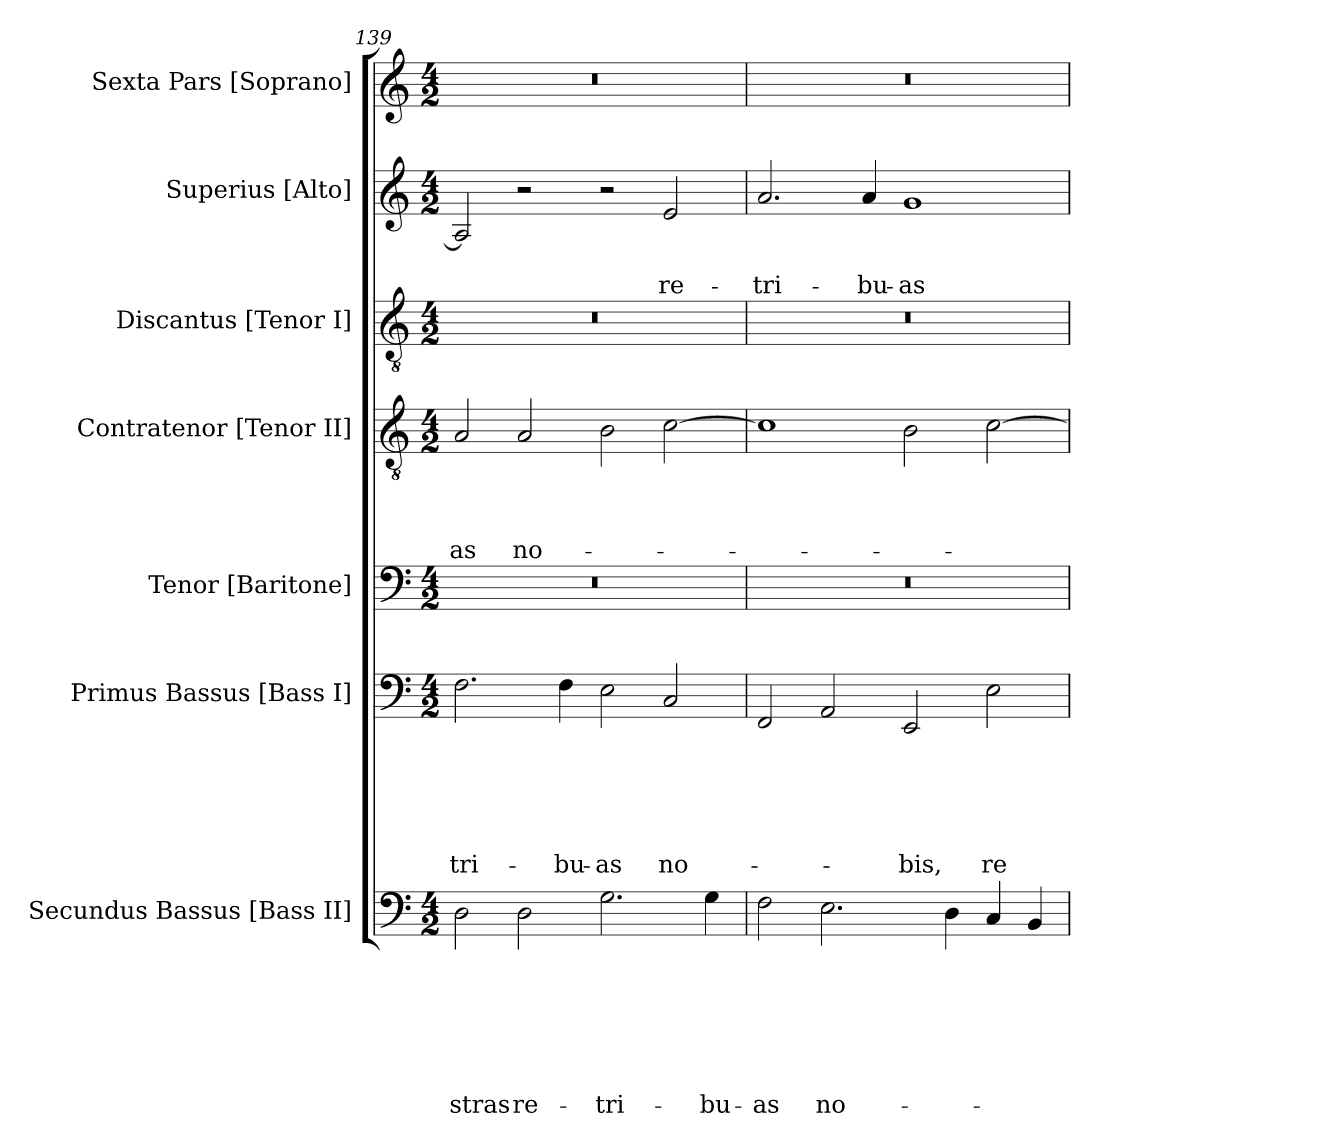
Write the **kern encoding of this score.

**kern	**text	**text	**text	**text	**text	**text	**text	**kern	**text	**text	**text	**text	**text	**text	**kern	**kern	**text	**text	**text	**text	**kern	**kern	**text	**text	**kern
*part7	*part7	*part7	*part7	*part7	*part7	*part7	*part7	*part6	*part6	*part6	*part6	*part6	*part6	*part6	*part5	*part4	*part4	*part4	*part4	*part4	*part3	*part2	*part2	*part2	*part1
*staff7	*staff7	*staff7	*staff7	*staff7	*staff7	*staff7	*staff7	*staff6	*staff6	*staff6	*staff6	*staff6	*staff6	*staff6	*staff5	*staff4	*staff4	*staff4	*staff4	*staff4	*staff3	*staff2	*staff2	*staff2	*staff1
*I"Secundus Bassus [Bass II]	*	*	*	*	*	*	*	*I"Primus Bassus [Bass I]	*	*	*	*	*	*	*I"Tenor [Baritone]	*I"Contratenor [Tenor II]	*	*	*	*	*I"Discantus [Tenor I]	*I"Superius [Alto]	*	*	*I"Sexta Pars [Soprano]
*I'B II	*	*	*	*	*	*	*	*I'B I	*	*	*	*	*	*	*I'Bar	*I'T II	*	*	*	*	*I'T I	*I'A	*	*	*I'S
*clefF4	*	*	*	*	*	*	*	*clefF4	*	*	*	*	*	*	*clefF4	*clefGv2	*	*	*	*	*clefGv2	*clefG2	*	*	*clefG2
*k[]	*	*	*	*	*	*	*	*k[]	*	*	*	*	*	*	*k[]	*k[]	*	*	*	*	*k[]	*k[]	*	*	*k[]
*C:	*	*	*	*	*	*	*	*C:	*	*	*	*	*	*	*C:	*C:	*	*	*	*	*C:	*C:	*	*	*C:
*M4/2	*	*	*	*	*	*	*	*M4/2	*	*	*	*	*	*	*M4/2	*M4/2	*	*	*	*	*M4/2	*M4/2	*	*	*M4/2
=139	=139	=139	=139	=139	=139	=139	=139	=139	=139	=139	=139	=139	=139	=139	=139	=139	=139	=139	=139	=139	=139	=139	=139	=139	=139
!	!	!	!	!	!	!	!LO:LY:b:rj	!	!	!	!	!	!	!LO:LY:b	!	!	!	!	!	!LO:LY:b	!	!	!	!	!
2D\	.	.	.	.	.	.	-stras	2.F\	.	.	.	.	.	-tri-	0r	2A/	.	.	.	-as	0r	2A/]	.	.	0r
!	!	!	!	!	!	!	!LO:LY:b:rj	!	!	!	!	!	!	!	!	!	!	!	!	!LO:LY:b	!	!	!	!	!
2D\	.	.	.	.	.	.	re-	.	.	.	.	.	.	.	.	2A/	.	.	.	no-	.	2r	.	.	.
!	!	!	!	!	!	!	!	!	!	!	!	!	!	!LO:LY:b	!	!	!	!	!	!	!	!	!	!	!
.	.	.	.	.	.	.	.	4F\	.	.	.	.	.	-bu-	.	.	.	.	.	.	.	.	.	.	.
!	!	!	!	!	!	!	!LO:LY:b:rj	!	!	!	!	!	!	!LO:LY:b	!	!	!	!	!	!	!	!	!	!	!
2.G\	.	.	.	.	.	.	-tri-	2E\	.	.	.	.	.	-as	.	2B\	.	.	.	.	.	2r	.	.	.
!	!	!	!	!	!	!	!	!	!	!	!	!	!	!LO:LY:b	!	!	!	!	!	!	!	!	!	!LO:LY:b	!
.	.	.	.	.	.	.	.	2C/	.	.	.	.	.	no-	.	[>2c\	.	.	.	.	.	2e/	.	re-	.
!	!	!	!	!	!	!	!LO:LY:b:rj	!	!	!	!	!	!	!	!	!	!	!	!	!	!	!	!	!	!
4G\	.	.	.	.	.	.	-bu-	.	.	.	.	.	.	.	.	.	.	.	.	.	.	.	.	.	.
=140	=140	=140	=140	=140	=140	=140	=140	=140	=140	=140	=140	=140	=140	=140	=140	=140	=140	=140	=140	=140	=140	=140	=140	=140	=140
!	!	!	!	!	!	!	!LO:LY:b:rj	!	!	!	!	!	!	!	!	!	!	!	!	!	!	!	!	!LO:LY:b	!
2F\	.	.	.	.	.	.	-as	2FF/	.	.	.	.	.	.	0r	1c]	.	.	.	.	0r	2.a/	.	-tri-	0r
!	!	!	!	!	!	!	!LO:LY:b:rj	!	!	!	!	!	!	!	!	!	!	!	!	!	!	!	!	!	!
2.E\	.	.	.	.	.	.	no-	2AA/	.	.	.	.	.	.	.	.	.	.	.	.	.	.	.	.	.
!	!	!	!	!	!	!	!	!	!	!	!	!	!	!	!	!	!	!	!	!	!	!	!	!LO:LY:b	!
.	.	.	.	.	.	.	.	.	.	.	.	.	.	.	.	.	.	.	.	.	.	4a/	.	-bu-	.
!	!	!	!	!	!	!	!	!	!	!	!	!	!	!LO:LY:b	!	!	!	!	!	!	!	!	!	!LO:LY:b	!
.	.	.	.	.	.	.	.	2EE/	.	.	.	.	.	-bis,	.	2B\	.	.	.	.	.	1g	.	-as	.
4D\	.	.	.	.	.	.	.	.	.	.	.	.	.	.	.	.	.	.	.	.	.	.	.	.	.
!	!	!	!	!	!	!	!	!	!	!	!	!	!	!LO:LY:b	!	!	!	!	!	!	!	!	!	!	!
4C/	.	.	.	.	.	.	.	2E\	.	.	.	.	.	re-	.	[>2c\	.	.	.	.	.	.	.	.	.
4BB/	.	.	.	.	.	.	.	.	.	.	.	.	.	.	.	.	.	.	.	.	.	.	.	.	.
=	=	=	=	=	=	=	=	=	=	=	=	=	=	=	=	=	=	=	=	=	=	=	=	=	=
*-	*-	*-	*-	*-	*-	*-	*-	*-	*-	*-	*-	*-	*-	*-	*-	*-	*-	*-	*-	*-	*-	*-	*-	*-	*-
